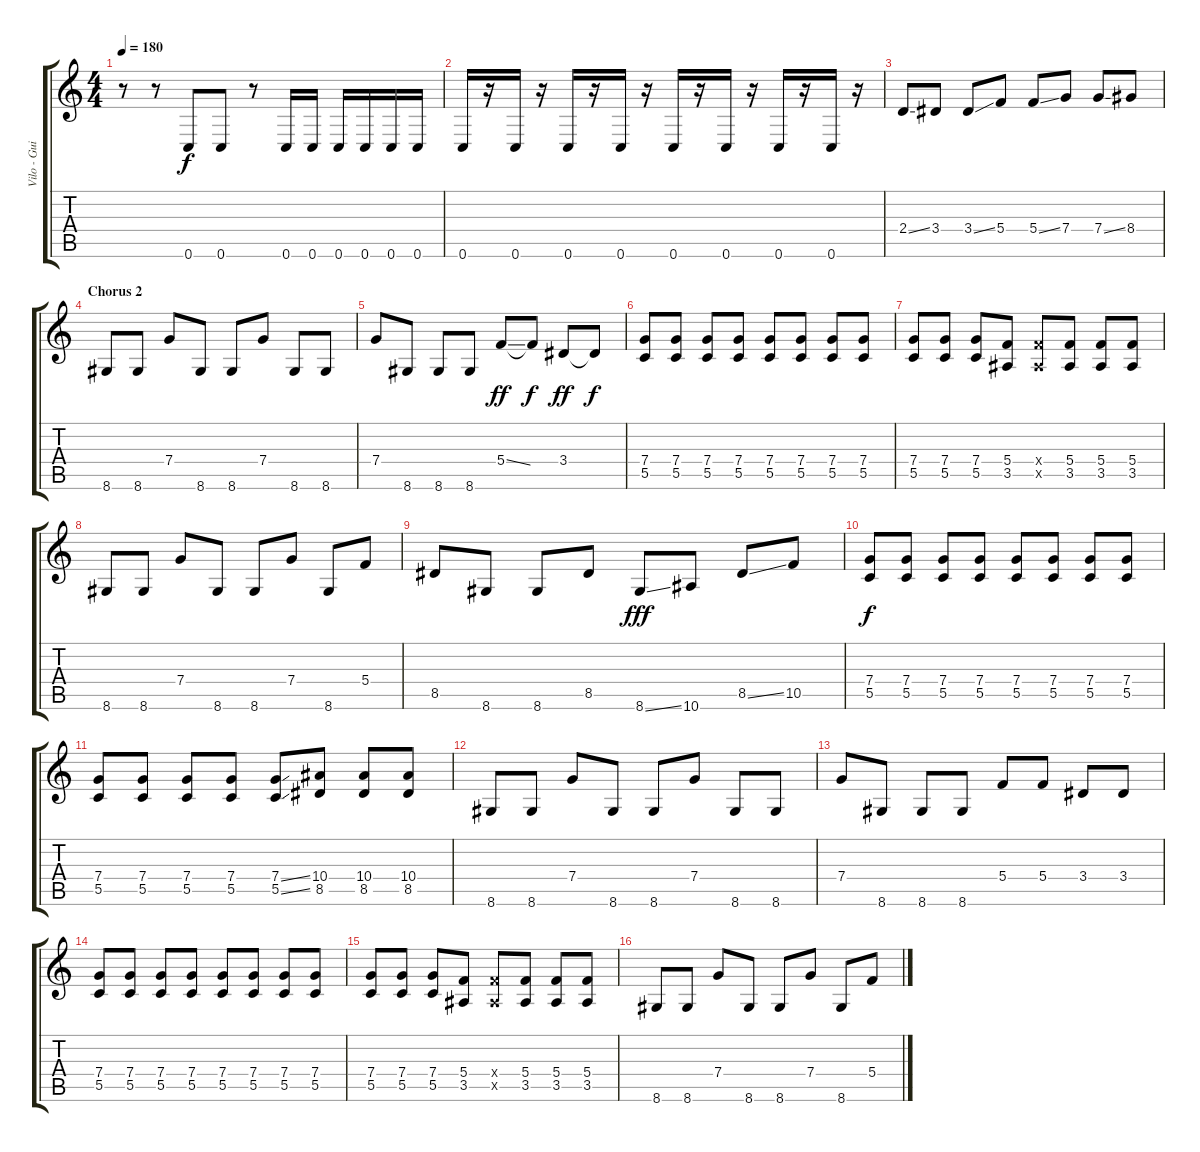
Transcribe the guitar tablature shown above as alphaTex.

\track ("Vilo - Guitar 2 " "Vilo - Gui") {instrument distortionguitar}
\staff {score tabs}
\tuning (D4 A3 F3 C3 G2 C2) {hide}
\ts (4 4)
\tempo 180
\clef g2
\ks c
r.8{dy f} r.8 0.6.8 0.6.8 r.8 0.6.16 0.6.16 0.6.16 0.6.16 0.6.16 0.6.16 |
0.6.16{volume 16} r.16 0.6.16 r.16 0.6.16 r.16 0.6.16 r.16 0.6.16 r.16 0.6.16 r.16 0.6.16 r.16 0.6.16 r.16 |
2.4{ss}.8 3.4.8 3.4{ss}.8 5.4.8 5.4{ss}.8 7.4.8 7.4{ss}.8 8.4.8 |
\section ("" "Chorus 2")
8.6.8 8.6.8 7.4.8 8.6.8 8.6.8 7.4.8 8.6.8 8.6.8 |
7.4.8 8.6.8 8.6.8 8.6.8 5.4{ss}.8{dy ff} 5.4{t}.8{dy f} 3.4.8{dy ff} 3.4{t}.8{dy f} |
(7.4 5.5).8 (7.4 5.5).8 (7.4 5.5).8 (7.4 5.5).8 (7.4 5.5).8 (7.4 5.5).8 (7.4 5.5).8 (7.4 5.5).8 |
(7.4 5.5).8 (7.4 5.5).8 (7.4 5.5).8 (5.4 3.5).8 (5.4{x} 3.5{x}).8 (5.4 3.5).8 (5.4 3.5).8 (5.4 3.5).8 |
8.6.8 8.6.8 7.4.8 8.6.8 8.6.8 7.4.8 8.6.8 5.4.8 |
8.5.8 8.6.8 8.6.8 8.5.8 8.6{ss}.8{dy fff} 10.6.8 8.5{ss}.8 10.5.8 |
(7.4 5.5).8{dy f} (7.4 5.5).8 (7.4 5.5).8 (7.4 5.5).8 (7.4 5.5).8 (7.4 5.5).8 (7.4 5.5).8 (7.4 5.5).8 |
(7.4 5.5).8 (7.4 5.5).8 (7.4 5.5).8 (7.4 5.5).8 (7.4{ss} 5.5{ss}).8 (10.4 8.5).8 (10.4 8.5).8 (10.4 8.5).8 |
8.6.8 8.6.8 7.4.8 8.6.8 8.6.8 7.4.8 8.6.8 8.6.8 |
7.4.8 8.6.8 8.6.8 8.6.8 5.4.8 5.4.8 3.4.8 3.4.8 |
(7.4 5.5).8 (7.4 5.5).8 (7.4 5.5).8 (7.4 5.5).8 (7.4 5.5).8 (7.4 5.5).8 (7.4 5.5).8 (7.4 5.5).8 |
(7.4 5.5).8 (7.4 5.5).8 (7.4 5.5).8 (5.4 3.5).8 (5.4{x} 3.5{x}).8 (5.4 3.5).8 (5.4 3.5).8 (5.4 3.5).8 |
8.6.8 8.6.8 7.4.8 8.6.8 8.6.8 7.4.8 8.6.8 5.4.8
